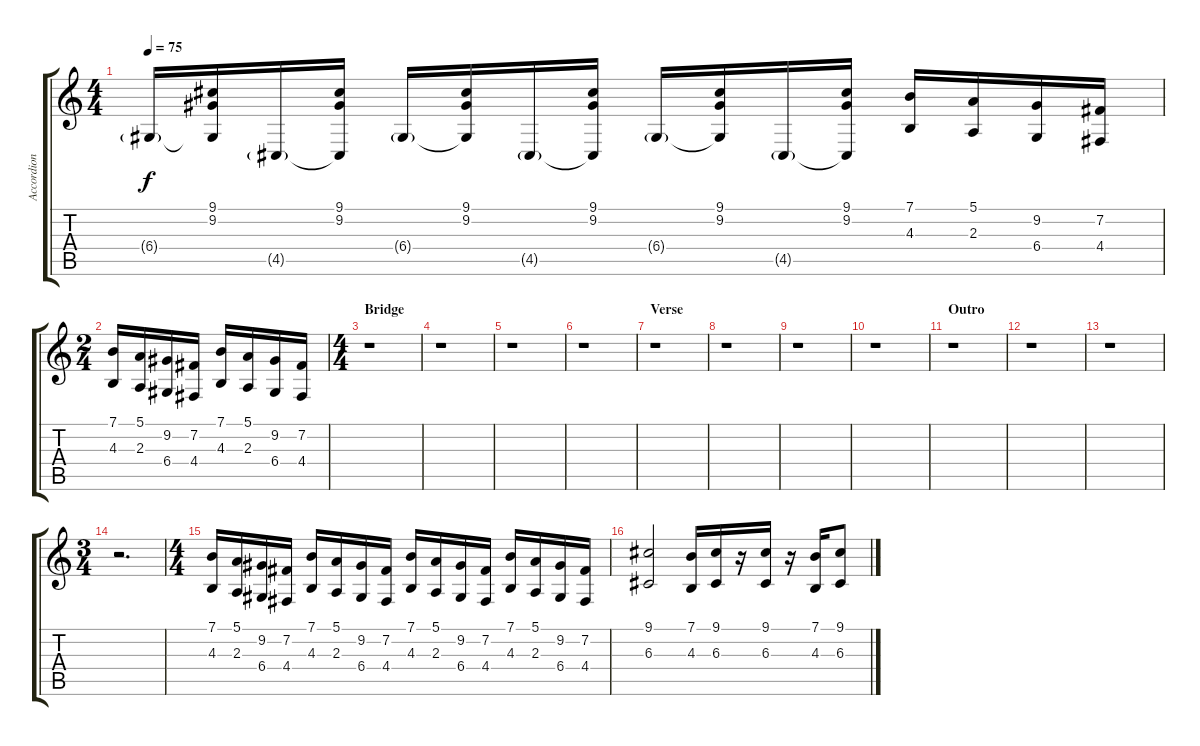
\track ("Accordion" "Accordion") {instrument accordion}
\staff {score tabs}
\tuning (E4 B3 G3 D3 A2 E2) {hide}
\ts (4 4)
\tempo 75
\clef g2
\ks c
6.4{g}.16{dy f} (9.1 9.2 6.4{t}).16 4.5{g}.16 (9.1 9.2 4.5{t}).16 6.4{g}.16 (9.1 9.2 6.4{t}).16 4.5{g}.16 (9.1 9.2 4.5{t}).16 6.4{g}.16 (9.1 9.2 6.4{t}).16 4.5{g}.16 (9.1 9.2 4.5{t}).16 (7.1 4.3).16 (5.1 2.3).16 (9.2 6.4).16 (7.2 4.4).16 |
\ts (2 4)
(7.1 4.3).16 (5.1 2.3).16 (9.2 6.4).16 (7.2 4.4).16 (7.1 4.3).16 (5.1 2.3).16 (9.2 6.4).16 (7.2 4.4).16 |
\ts (4 4)
\section ("" "Bridge")
r.1 |
r.1 |
r.1 |
r.1 |
\section ("" "Verse")
r.1 |
r.1 |
r.1 |
r.1 |
\section ("" "Outro")
r.1 |
r.1 |
r.1 |
\ts (3 4)
r.2{d} |
\ts (4 4)
(7.1 4.3).16 (5.1 2.3).16 (9.2 6.4).16 (7.2 4.4).16 (7.1 4.3).16 (5.1 2.3).16 (9.2 6.4).16 (7.2 4.4).16 (7.1 4.3).16 (5.1 2.3).16 (9.2 6.4).16 (7.2 4.4).16 (7.1 4.3).16 (5.1 2.3).16 (9.2 6.4).16 (7.2 4.4).16 |
(9.1 6.3).2 (7.1 4.3).16 (9.1 6.3).16 r.16 (9.1 6.3).16 r.16 (7.1 4.3).16 (9.1 6.3).8
